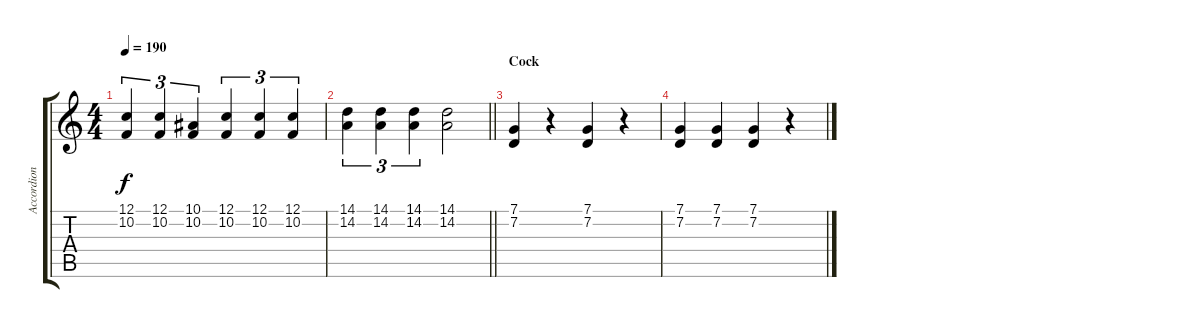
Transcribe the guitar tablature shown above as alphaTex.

\track ("Accordion" "Accordion") {instrument accordion}
\staff {score tabs}
\tuning (C4 G3 Eb3 Bb2 F2 C2) {hide}
\ts (4 4)
\tempo 190
\clef g2
\ks c
(12.1 10.2).4{tu (3 2) dy f} (12.1 10.2).4{tu (3 2)} (10.1 10.2).4{tu (3 2)} (12.1 10.2).4{tu (3 2)} (12.1 10.2).4{tu (3 2)} (12.1 10.2).4{tu (3 2)} |
\barLineRight lightlight
(14.1 14.2).4{tu (3 2)} (14.1 14.2).4{tu (3 2)} (14.1 14.2).4{tu (3 2)} (14.1 14.2).2 |
\section ("" "Cock")
(7.1 7.2).4 r.4 (7.1 7.2).4 r.4 |
(7.1 7.2).4 (7.1 7.2).4 (7.1 7.2).4 r.4
